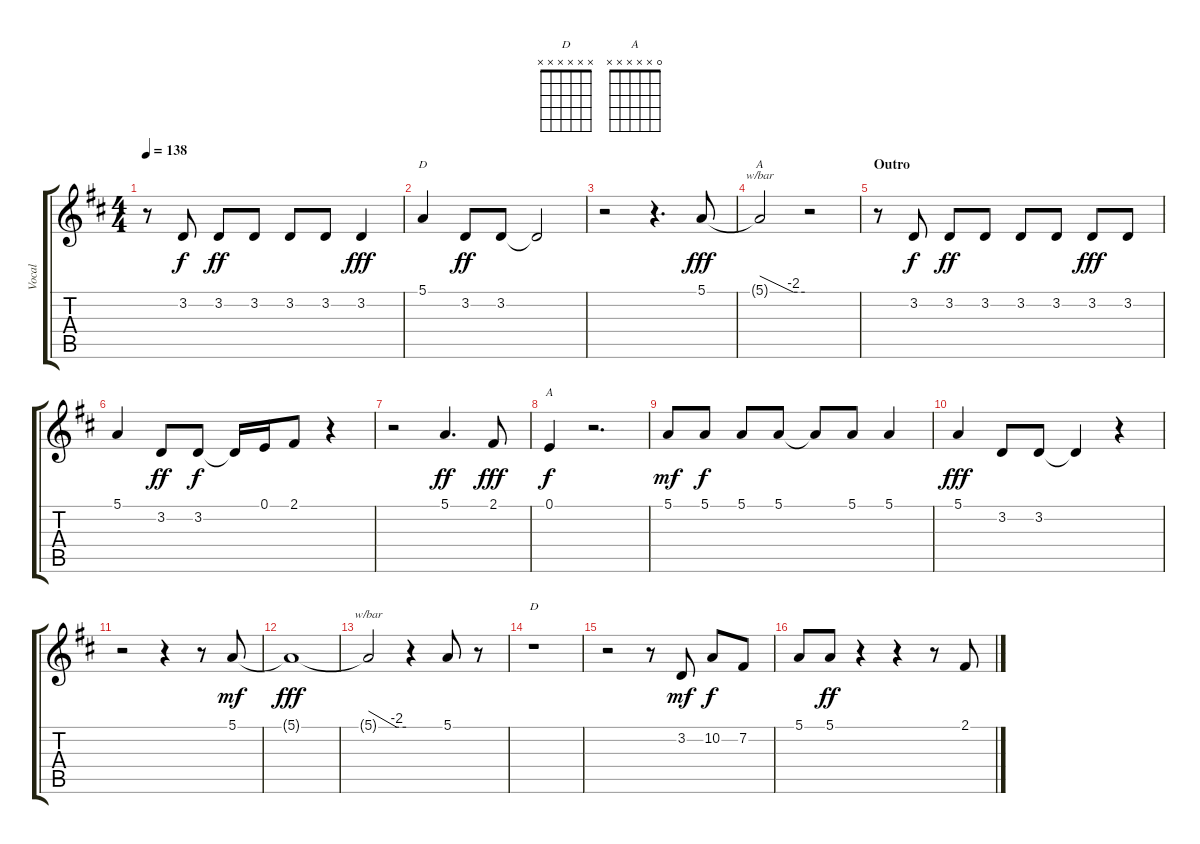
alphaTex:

\track ("Vocal" "Vocal") {instrument synthbrass1}
\staff {score tabs}
\tuning (E4 B3 G3 D3 A2 E2) {hide}
\chord ("D" 5 x x x x x)
\chord ("A" 5 x x x x x)
\chord ("A" 0 x x x x x)
\chord ("D" x x x x x x)
\ts (4 4)
\tempo 138
\clef g2
\ks d
r.8{dy f} 3.2.8 3.2.8{dy ff} 3.2.8 3.2.8 3.2.8 3.2.4{dy fff} |
5.1.4{ch "D"} 3.2.8{dy ff} 3.2.8 3.2{t}.2 |
r.2 r.4{d} 5.1.8{dy fff} |
5.1{t}.2{tbe (custom default 0 0 45 -8 60 -8) ch "A"} r.2 |
\section ("" "Outro")
r.8 3.2.8{dy f} 3.2.8{dy ff} 3.2.8 3.2.8 3.2.8 3.2.8{dy fff} 3.2.8 |
5.1.4 3.2.8{dy ff} 3.2.8{dy f} 3.2{t}.16 0.1.16 2.1.8 r.4 |
r.2 5.1.4{d dy ff} 2.1.8{dy fff} |
0.1.4{ch "A" dy f} r.2{d} |
5.1.8{dy mf} 5.1.8{dy f} 5.1.8 5.1.8 5.1{t}.8 5.1.8 5.1.4 |
5.1.4{dy fff} 3.2.8 3.2.8 3.2{t}.4 r.4 |
r.2 r.4 r.8 5.1.8{dy mf} |
5.1{t}.1{dy fff} |
5.1{t}.2{tbe (custom default 0 0 45 -8 60 -8)} r.4 5.1.8 r.8 |
r.1{ch "D"} |
r.2 r.8 3.2.8{dy mf} 10.2.8{dy f} 7.2.8 |
5.1.8 5.1.8{dy ff} r.4 r.4 r.8 2.1.8
